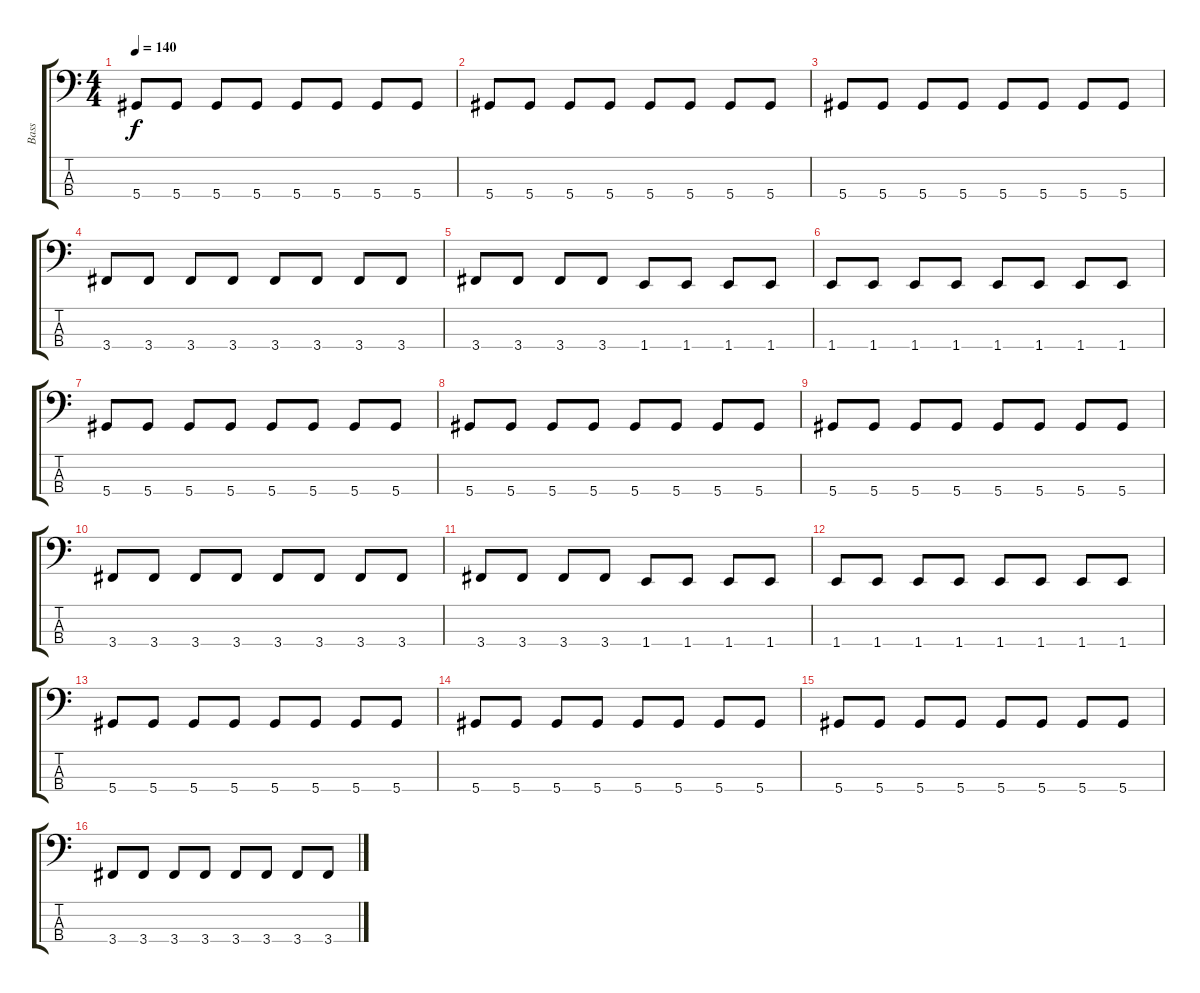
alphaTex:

\track ("Bass" "Bass") {instrument electricbasspick}
\staff {score tabs}
\tuning (Gb2 Db2 Ab1 Eb1) {hide}
\ts (4 4)
\tempo 140
\clef f4
\ks c
5.4.8{dy f} 5.4.8 5.4.8 5.4.8 5.4.8 5.4.8 5.4.8 5.4.8 |
5.4.8 5.4.8 5.4.8 5.4.8 5.4.8 5.4.8 5.4.8 5.4.8 |
5.4.8 5.4.8 5.4.8 5.4.8 5.4.8 5.4.8 5.4.8 5.4.8 |
3.4.8 3.4.8 3.4.8 3.4.8 3.4.8 3.4.8 3.4.8 3.4.8 |
3.4.8 3.4.8 3.4.8 3.4.8 1.4.8 1.4.8 1.4.8 1.4.8 |
1.4.8 1.4.8 1.4.8 1.4.8 1.4.8 1.4.8 1.4.8 1.4.8 |
5.4.8 5.4.8 5.4.8 5.4.8 5.4.8 5.4.8 5.4.8 5.4.8 |
5.4.8 5.4.8 5.4.8 5.4.8 5.4.8 5.4.8 5.4.8 5.4.8 |
5.4.8 5.4.8 5.4.8 5.4.8 5.4.8 5.4.8 5.4.8 5.4.8 |
3.4.8 3.4.8 3.4.8 3.4.8 3.4.8 3.4.8 3.4.8 3.4.8 |
3.4.8 3.4.8 3.4.8 3.4.8 1.4.8 1.4.8 1.4.8 1.4.8 |
1.4.8 1.4.8 1.4.8 1.4.8 1.4.8 1.4.8 1.4.8 1.4.8 |
5.4.8 5.4.8 5.4.8 5.4.8 5.4.8 5.4.8 5.4.8 5.4.8 |
5.4.8 5.4.8 5.4.8 5.4.8 5.4.8 5.4.8 5.4.8 5.4.8 |
5.4.8 5.4.8 5.4.8 5.4.8 5.4.8 5.4.8 5.4.8 5.4.8 |
3.4.8 3.4.8 3.4.8 3.4.8 3.4.8 3.4.8 3.4.8 3.4.8
